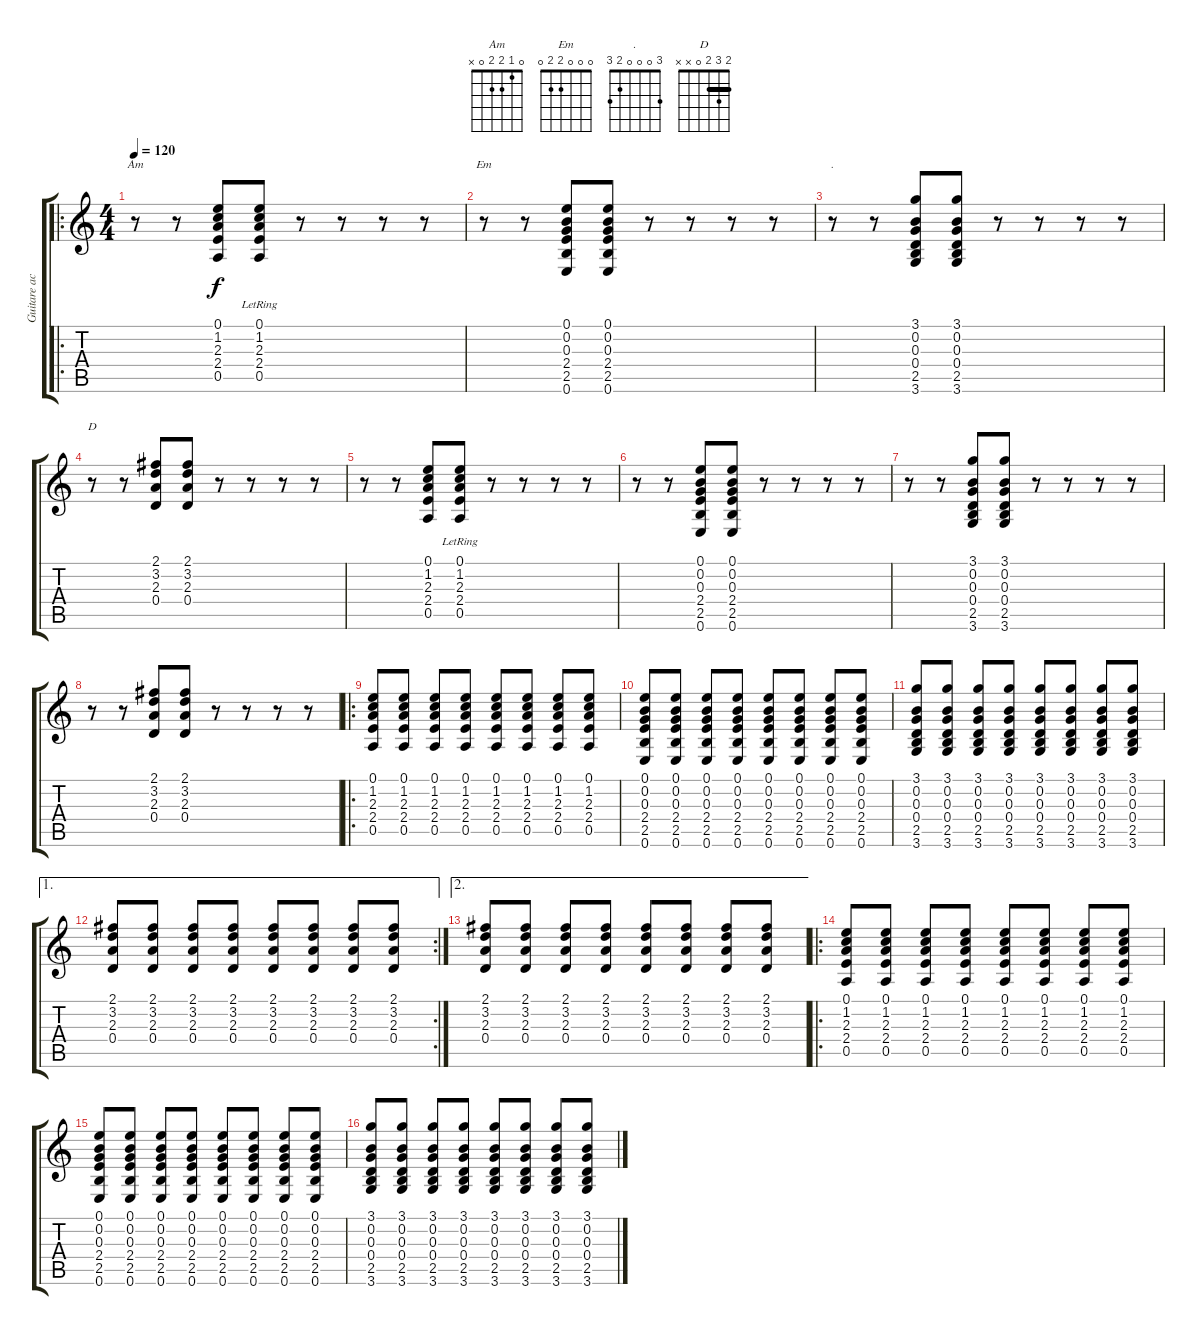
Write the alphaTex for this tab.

\track ("Guitare acoustique" "Guitare ac") {instrument acousticguitarnylon}
\staff {score tabs}
\tuning (E4 B3 G3 D3 A2 E2) {hide}
\chord ("Am" 0 1 2 2 0 x)
\chord ("Em" 0 0 0 2 2 0)
\chord ("." 3 0 0 0 2 3)
\chord ("D" 2 3 2 0 x x) {barre 2}
\ro
\ts (4 4)
\tempo 120
\clef g2
\ks c
r.8{ch "Am" dy f} r.8 (0.1 1.2 2.3 2.4 0.5).8 (0.1{lr} 1.2{lr} 2.3{lr} 2.4{lr} 0.5{lr}).8 r.8 r.8 r.8 r.8 |
r.8{ch "Em"} r.8 (0.1 0.2 0.3 2.4 2.5 0.6).8 (0.1 0.2 0.3 2.4 2.5 0.6).8 r.8 r.8 r.8 r.8 |
r.8{ch "."} r.8 (3.1 0.2 0.3 0.4 2.5 3.6).8 (3.1 0.2 0.3 0.4 2.5 3.6).8 r.8 r.8 r.8 r.8 |
r.8{ch "D"} r.8 (2.1 3.2 2.3 0.4).8 (2.1 3.2 2.3 0.4).8 r.8 r.8 r.8 r.8 |
r.8 r.8 (0.1 1.2 2.3 2.4 0.5).8 (0.1{lr} 1.2{lr} 2.3{lr} 2.4{lr} 0.5{lr}).8 r.8 r.8 r.8 r.8 |
r.8 r.8 (0.1 0.2 0.3 2.4 2.5 0.6).8 (0.1 0.2 0.3 2.4 2.5 0.6).8 r.8 r.8 r.8 r.8 |
r.8 r.8 (3.1 0.2 0.3 0.4 2.5 3.6).8 (3.1 0.2 0.3 0.4 2.5 3.6).8 r.8 r.8 r.8 r.8 |
r.8 r.8 (2.1 3.2 2.3 0.4).8 (2.1 3.2 2.3 0.4).8 r.8 r.8 r.8 r.8 |
\ro
(0.1 1.2 2.3 2.4 0.5).8 (0.1 1.2 2.3 2.4 0.5).8 (0.1 1.2 2.3 2.4 0.5).8 (0.1 1.2 2.3 2.4 0.5).8 (0.1 1.2 2.3 2.4 0.5).8 (0.1 1.2 2.3 2.4 0.5).8 (0.1 1.2 2.3 2.4 0.5).8 (0.1 1.2 2.3 2.4 0.5).8 |
(0.1 0.2 0.3 2.4 2.5 0.6).8 (0.1 0.2 0.3 2.4 2.5 0.6).8 (0.1 0.2 0.3 2.4 2.5 0.6).8 (0.1 0.2 0.3 2.4 2.5 0.6).8 (0.1 0.2 0.3 2.4 2.5 0.6).8 (0.1 0.2 0.3 2.4 2.5 0.6).8 (0.1 0.2 0.3 2.4 2.5 0.6).8 (0.1 0.2 0.3 2.4 2.5 0.6).8 |
(3.1 0.2 0.3 0.4 2.5 3.6).8 (3.1 0.2 0.3 0.4 2.5 3.6).8 (3.1 0.2 0.3 0.4 2.5 3.6).8 (3.1 0.2 0.3 0.4 2.5 3.6).8 (3.1 0.2 0.3 0.4 2.5 3.6).8 (3.1 0.2 0.3 0.4 2.5 3.6).8 (3.1 0.2 0.3 0.4 2.5 3.6).8 (3.1 0.2 0.3 0.4 2.5 3.6).8 |
\ae 1
\rc 2
(2.1 3.2 2.3 0.4).8 (2.1 3.2 2.3 0.4).8 (2.1 3.2 2.3 0.4).8 (2.1 3.2 2.3 0.4).8 (2.1 3.2 2.3 0.4).8 (2.1 3.2 2.3 0.4).8 (2.1 3.2 2.3 0.4).8 (2.1 3.2 2.3 0.4).8 |
\ae 2
(2.1 3.2 2.3 0.4).8 (2.1 3.2 2.3 0.4).8 (2.1 3.2 2.3 0.4).8 (2.1 3.2 2.3 0.4).8 (2.1 3.2 2.3 0.4).8 (2.1 3.2 2.3 0.4).8 (2.1 3.2 2.3 0.4).8 (2.1 3.2 2.3 0.4).8 |
\ro
(0.1 1.2 2.3 2.4 0.5).8 (0.1 1.2 2.3 2.4 0.5).8 (0.1 1.2 2.3 2.4 0.5).8 (0.1 1.2 2.3 2.4 0.5).8 (0.1 1.2 2.3 2.4 0.5).8 (0.1 1.2 2.3 2.4 0.5).8 (0.1 1.2 2.3 2.4 0.5).8 (0.1 1.2 2.3 2.4 0.5).8 |
(0.1 0.2 0.3 2.4 2.5 0.6).8 (0.1 0.2 0.3 2.4 2.5 0.6).8 (0.1 0.2 0.3 2.4 2.5 0.6).8 (0.1 0.2 0.3 2.4 2.5 0.6).8 (0.1 0.2 0.3 2.4 2.5 0.6).8 (0.1 0.2 0.3 2.4 2.5 0.6).8 (0.1 0.2 0.3 2.4 2.5 0.6).8 (0.1 0.2 0.3 2.4 2.5 0.6).8 |
(3.1 0.2 0.3 0.4 2.5 3.6).8 (3.1 0.2 0.3 0.4 2.5 3.6).8 (3.1 0.2 0.3 0.4 2.5 3.6).8 (3.1 0.2 0.3 0.4 2.5 3.6).8 (3.1 0.2 0.3 0.4 2.5 3.6).8 (3.1 0.2 0.3 0.4 2.5 3.6).8 (3.1 0.2 0.3 0.4 2.5 3.6).8 (3.1 0.2 0.3 0.4 2.5 3.6).8
